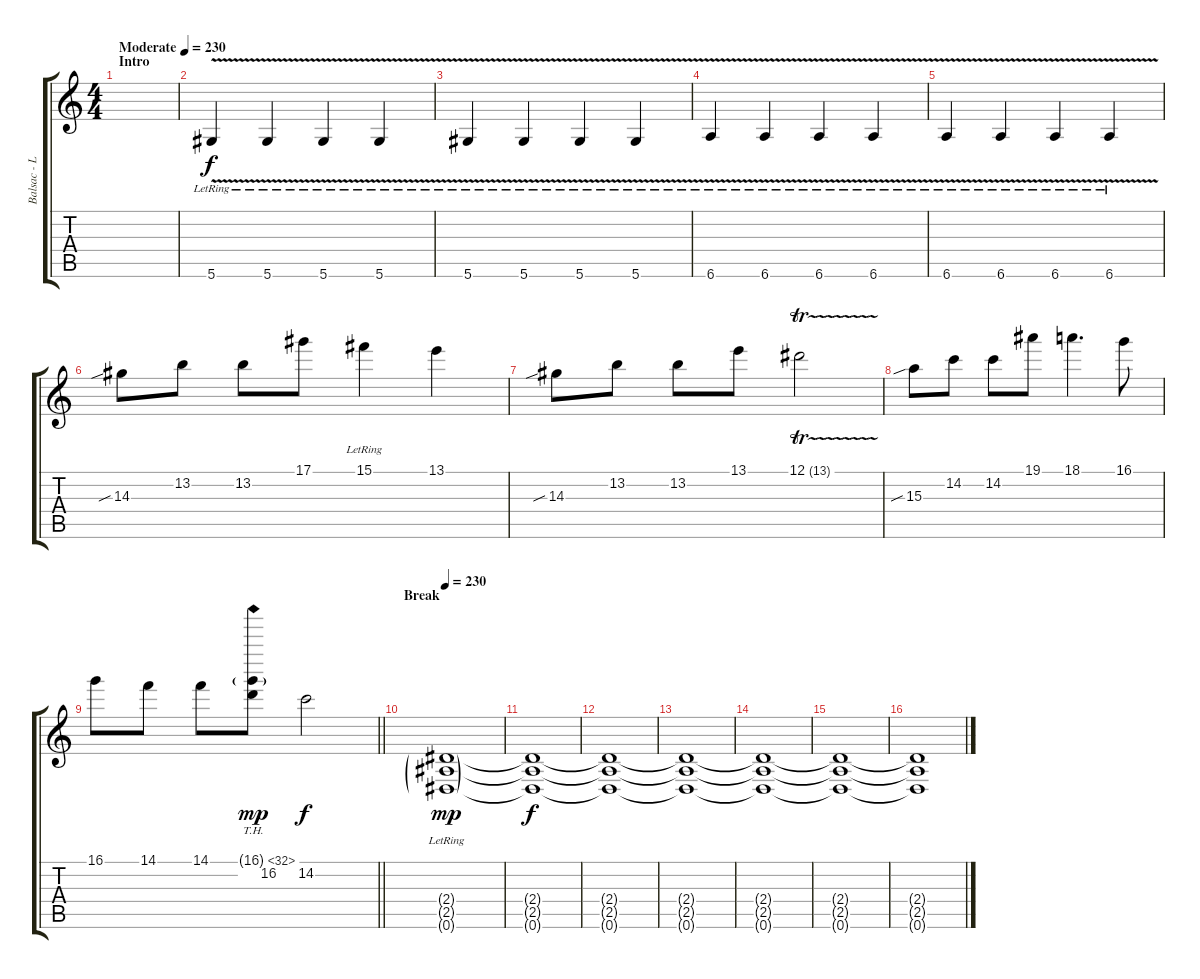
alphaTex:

\track ("Balsac - Lead" "Balsac - L") {instrument overdrivenguitar}
\staff {score tabs}
\tuning (Eb4 Bb3 Gb3 Db3 Ab2 Eb2) {hide}
\ts (4 4)
\section ("" "Intro")
\tempo (230 "Moderate")
\tempo 70
\tempo (230 "Moderate")
\clef g2
\ks c
|
5.6{v lr}.4 5.6{v lr}.4 5.6{v lr}.4 5.6{v lr}.4 |
5.6{v lr}.4 5.6{v lr}.4 5.6{v lr}.4 5.6{v lr}.4 |
6.6{v lr}.4 6.6{v lr}.4 6.6{v lr}.4 6.6{v lr}.4 |
6.6{v lr}.4 6.6{v lr}.4 6.6{v lr}.4 6.6{v lr}.4 |
14.3{sib}.8 13.2.8 13.2.8 17.1.8 15.1{lr}.4 13.1.4 |
14.3{sib}.8 13.2.8 13.2.8 13.1.8 12.1{tr (13 64)}.2 |
15.3{sib}.8 14.2.8 14.2.8 19.1.8 18.1.4{d} 16.1.8 |
\barLineRight lightlight
16.1.8 14.1.8 14.1.8 (16.1{th 16 g} 16.2).8{dy mp} 14.2.2{dy f} |
\section ("" "Break")
\tempo 230
(2.4{g lr} 2.5{g lr} 0.6{g lr}).1{dy mp} |
(2.4{t} 2.5{t} 0.6{t}).1{dy f} |
(2.4{t} 2.5{t} 0.6{t}).1 |
(2.4{t} 2.5{t} 0.6{t}).1 |
(2.4{t} 2.5{t} 0.6{t}).1 |
(2.4{t} 2.5{t} 0.6{t}).1 |
(2.4{t} 2.5{t} 0.6{t}).1
